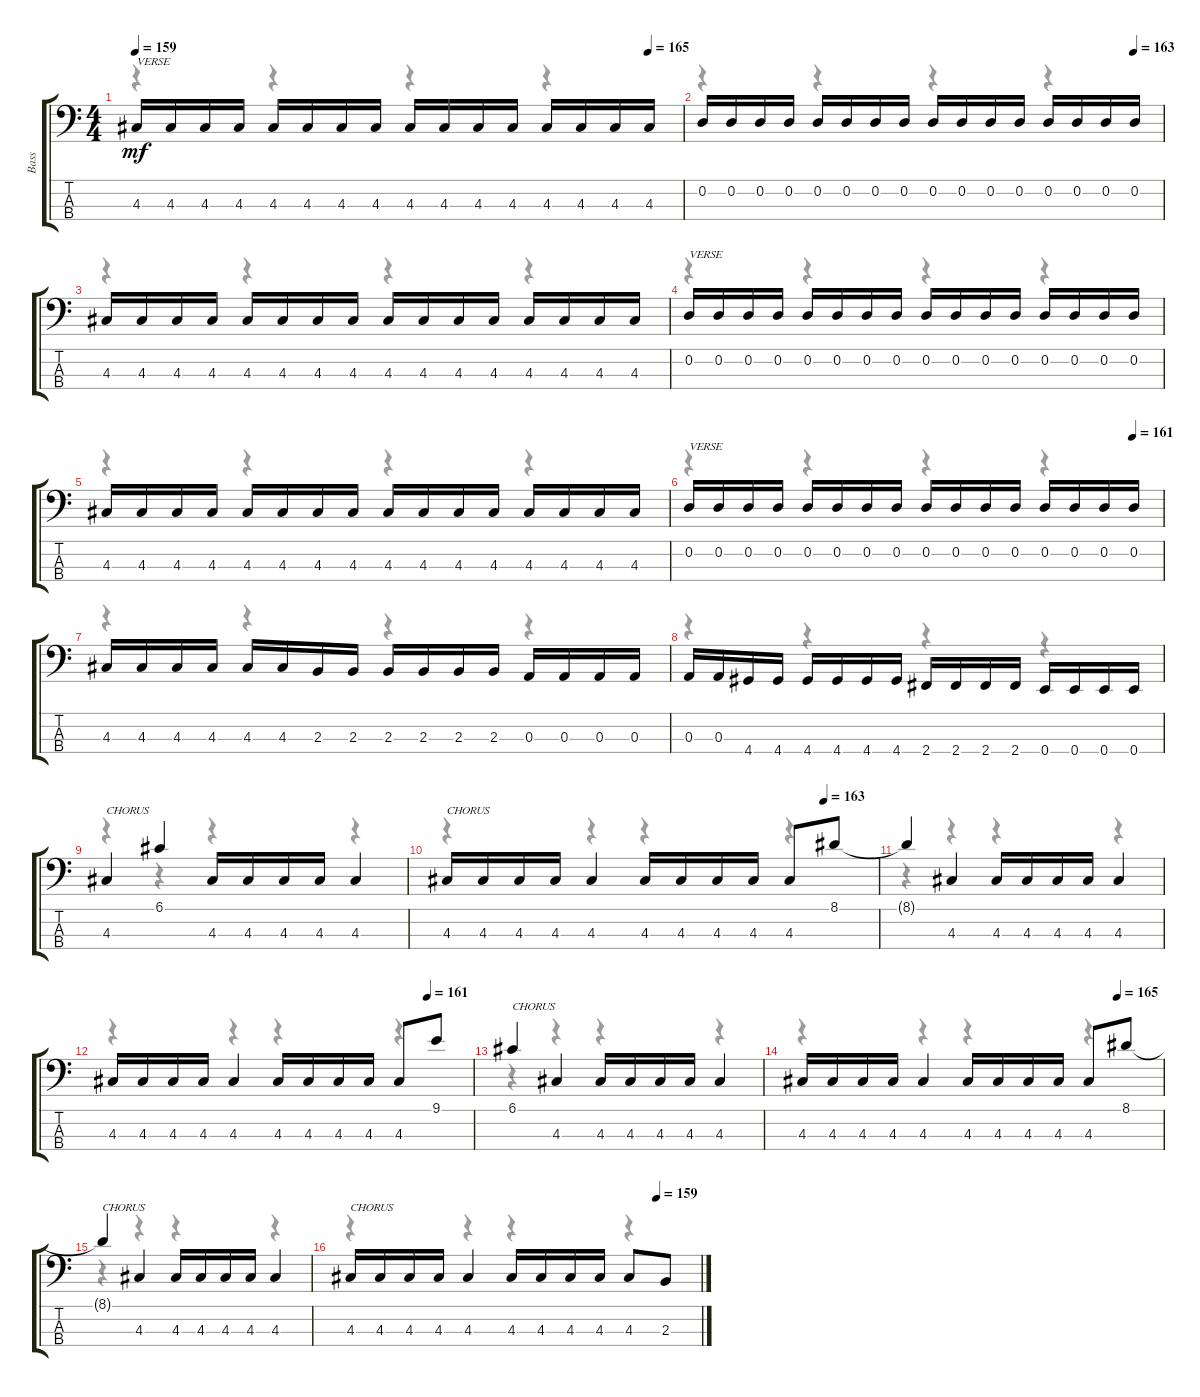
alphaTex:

\track ("Bass" "Bass") {instrument electricbassfinger}
\staff {score tabs}
\tuning (G2 D2 A1 E1) {hide}
\voice
\ts (4 4)
\tempo 159
\tempo (165 0.9375)
\clef f4
\ks c
4.3.16{txt "VERSE" dy mf} 4.3.16 4.3.16 4.3.16 4.3.16 4.3.16 4.3.16 4.3.16 4.3.16 4.3.16 4.3.16 4.3.16 4.3.16 4.3.16 4.3.16 4.3.16 |
\tempo (163 0.9375)
0.2.16 0.2.16 0.2.16 0.2.16 0.2.16 0.2.16 0.2.16 0.2.16 0.2.16 0.2.16 0.2.16 0.2.16 0.2.16 0.2.16 0.2.16 0.2.16 |
4.3.16 4.3.16 4.3.16 4.3.16 4.3.16 4.3.16 4.3.16 4.3.16 4.3.16 4.3.16 4.3.16 4.3.16 4.3.16 4.3.16 4.3.16 4.3.16 |
0.2.16{txt "VERSE"} 0.2.16 0.2.16 0.2.16 0.2.16 0.2.16 0.2.16 0.2.16 0.2.16 0.2.16 0.2.16 0.2.16 0.2.16 0.2.16 0.2.16 0.2.16 |
4.3.16 4.3.16 4.3.16 4.3.16 4.3.16 4.3.16 4.3.16 4.3.16 4.3.16 4.3.16 4.3.16 4.3.16 4.3.16 4.3.16 4.3.16 4.3.16 |
\tempo (161 0.9375)
0.2.16{txt "VERSE"} 0.2.16 0.2.16 0.2.16 0.2.16 0.2.16 0.2.16 0.2.16 0.2.16 0.2.16 0.2.16 0.2.16 0.2.16 0.2.16 0.2.16 0.2.16 |
4.3.16 4.3.16 4.3.16 4.3.16 4.3.16 4.3.16 2.3.16 2.3.16 2.3.16 2.3.16 2.3.16 2.3.16 0.3.16 0.3.16 0.3.16 0.3.16 |
0.3.16 0.3.16 4.4.16 4.4.16 4.4.16 4.4.16 4.4.16 4.4.16 2.4.16 2.4.16 2.4.16 2.4.16 0.4.16 0.4.16 0.4.16 0.4.16 |
4.3.4{txt "CHORUS"} 6.1.4 4.3.16 4.3.16 4.3.16 4.3.16 4.3.4 |
\tempo (163 0.875)
4.3.16{txt "CHORUS"} 4.3.16 4.3.16 4.3.16 4.3.4 4.3.16 4.3.16 4.3.16 4.3.16 4.3.8 8.1.8 |
8.1{t}.4 4.3.4 4.3.16 4.3.16 4.3.16 4.3.16 4.3.4 |
\tempo (161 0.875)
4.3.16 4.3.16 4.3.16 4.3.16 4.3.4 4.3.16 4.3.16 4.3.16 4.3.16 4.3.8 9.1.8 |
6.1.4{txt "CHORUS"} 4.3.4 4.3.16 4.3.16 4.3.16 4.3.16 4.3.4 |
\tempo (165 0.875)
4.3.16 4.3.16 4.3.16 4.3.16 4.3.4 4.3.16 4.3.16 4.3.16 4.3.16 4.3.8 8.1.8 |
8.1{t}.4{txt "CHORUS"} 4.3.4 4.3.16 4.3.16 4.3.16 4.3.16 4.3.4 |
\tempo (159 0.875)
4.3.16{txt "CHORUS"} 4.3.16 4.3.16 4.3.16 4.3.4 4.3.16 4.3.16 4.3.16 4.3.16 4.3.8 2.3.8
\voice
\clef f4
\ottava regular
\simile none
\ks c
r.4{dy f} r.4 r.4 r.4 |
r.4 r.4 r.4 r.4 |
r.4 r.4 r.4 r.4 |
r.4 r.4 r.4 r.4 |
r.4 r.4 r.4 r.4 |
r.4 r.4 r.4 r.4 |
r.4 r.4 r.4 r.4 |
r.4 r.4 r.4 r.4 |
r.4 r.4 r.4 r.4 |
r.4 r.4 r.4 r.4 |
r.4 r.4 r.4 r.4 |
r.4 r.4 r.4 r.4 |
r.4 r.4 r.4 r.4 |
r.4 r.4 r.4 r.4 |
r.4 r.4 r.4 r.4 |
r.4 r.4 r.4 r.4
